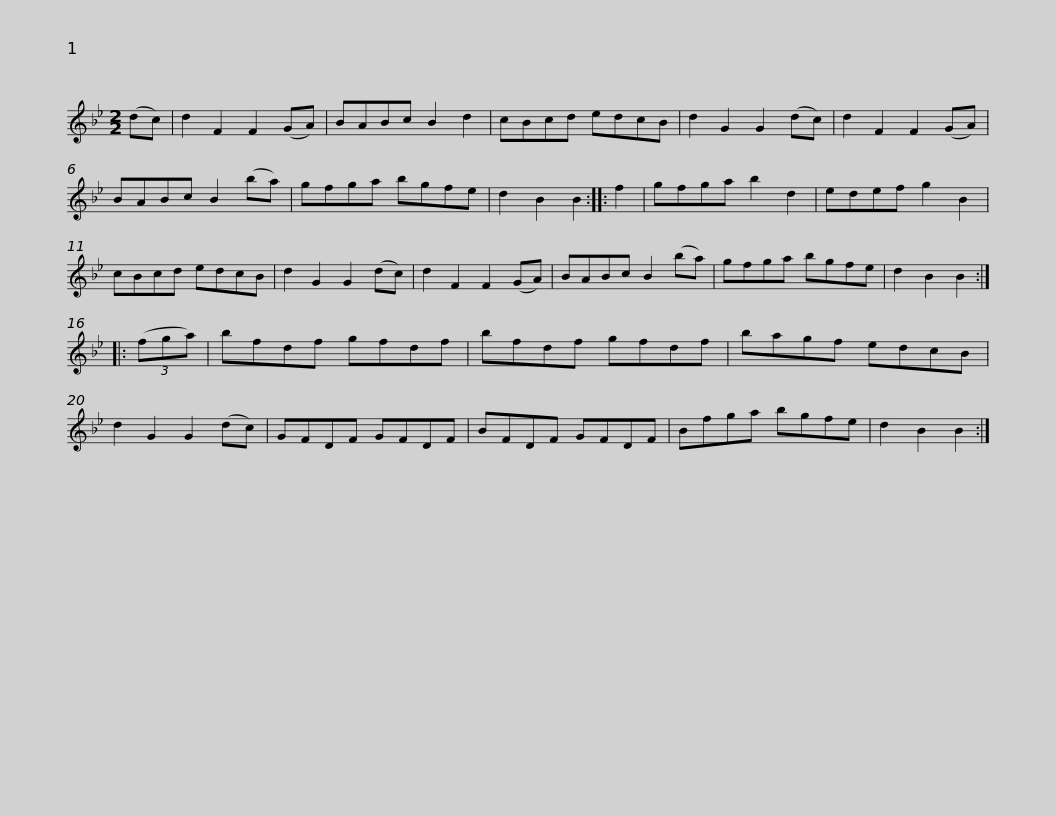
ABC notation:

X:1
L:1/8
M:2/2
I:linebreak $
K:Bb
V:1 treble
V:1
 (dc) | d2 F2 F2 (GA) | BABc B2 d2 | cBcd edcB | d2 G2 G2 (dc) | %5
 d2 F2 F2 (GA) | BABc B2 (ba) |$ gfga bgfe | d2 B2 B2 :: f2 | %10
 gfga b2 d2 | edef g2 B2 | cBcd edcB | d2 G2 G2 (dc) |$ d2 F2 F2 (GA) | %15
 BABc B2 (ba) | gfga bgfe | d2 B2 B2 :: (3(fga) | bfdf gfdf | %20
 bfdf gfdf |$ bagf edcB | d2 G2 G2 (dc) | GFDF GFDF | BFDF GFDF | %25
 Bfga bgfe | d2 B2 B2 :| %27
